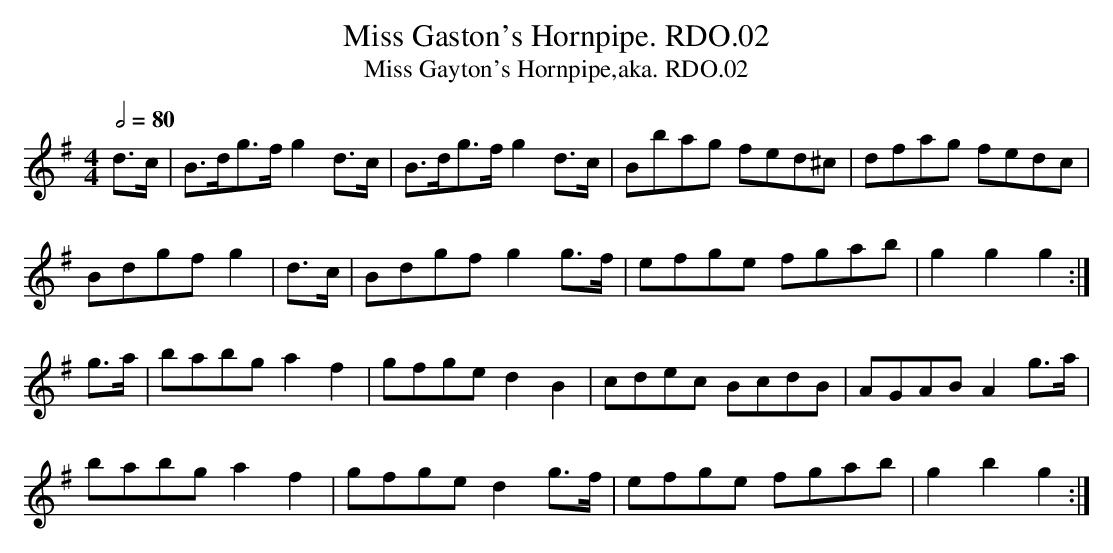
X:1
T:Miss Gaston's Hornpipe. RDO.02
T:Miss Gayton's Hornpipe,aka. RDO.02
M:4/4
L:1/8
Q:1/2=80
K:G
d>c|B>dg>fg2d>c|B>dg>fg2d>c|Bbag fed^c|dfag fedc|
Bdgfg2|d>c|Bdgfg2g>f|efge fgab|g2g2g2:|
g>a|babga2f2|gfged2B2|cdec BcdB|AGABA2g>a|
babga2f2|gfged2g>f|efge fgab|g2b2g2:|
